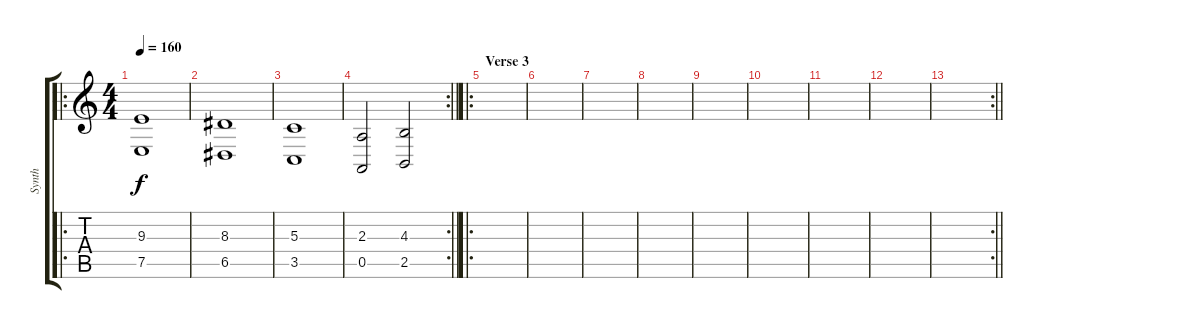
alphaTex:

\track ("Synth" "Synth") {instrument choiraahs}
\staff {score tabs}
\tuning (E4 B3 G3 D3 A2 E2) {hide}
\ro
\ts (4 4)
\tempo 160
\clef g2
\ks c
(9.3 7.5).1{dy f} |
(8.3 6.5).1 |
(5.3 3.5).1 |
\rc 2
\barLineRight lightlight
(2.3 0.5).2 (4.3 2.5).2 |
\ro
\section ("" "Verse 3")
|
|
|
|
|
|
|
|
\rc 2
\barLineRight lightlight
